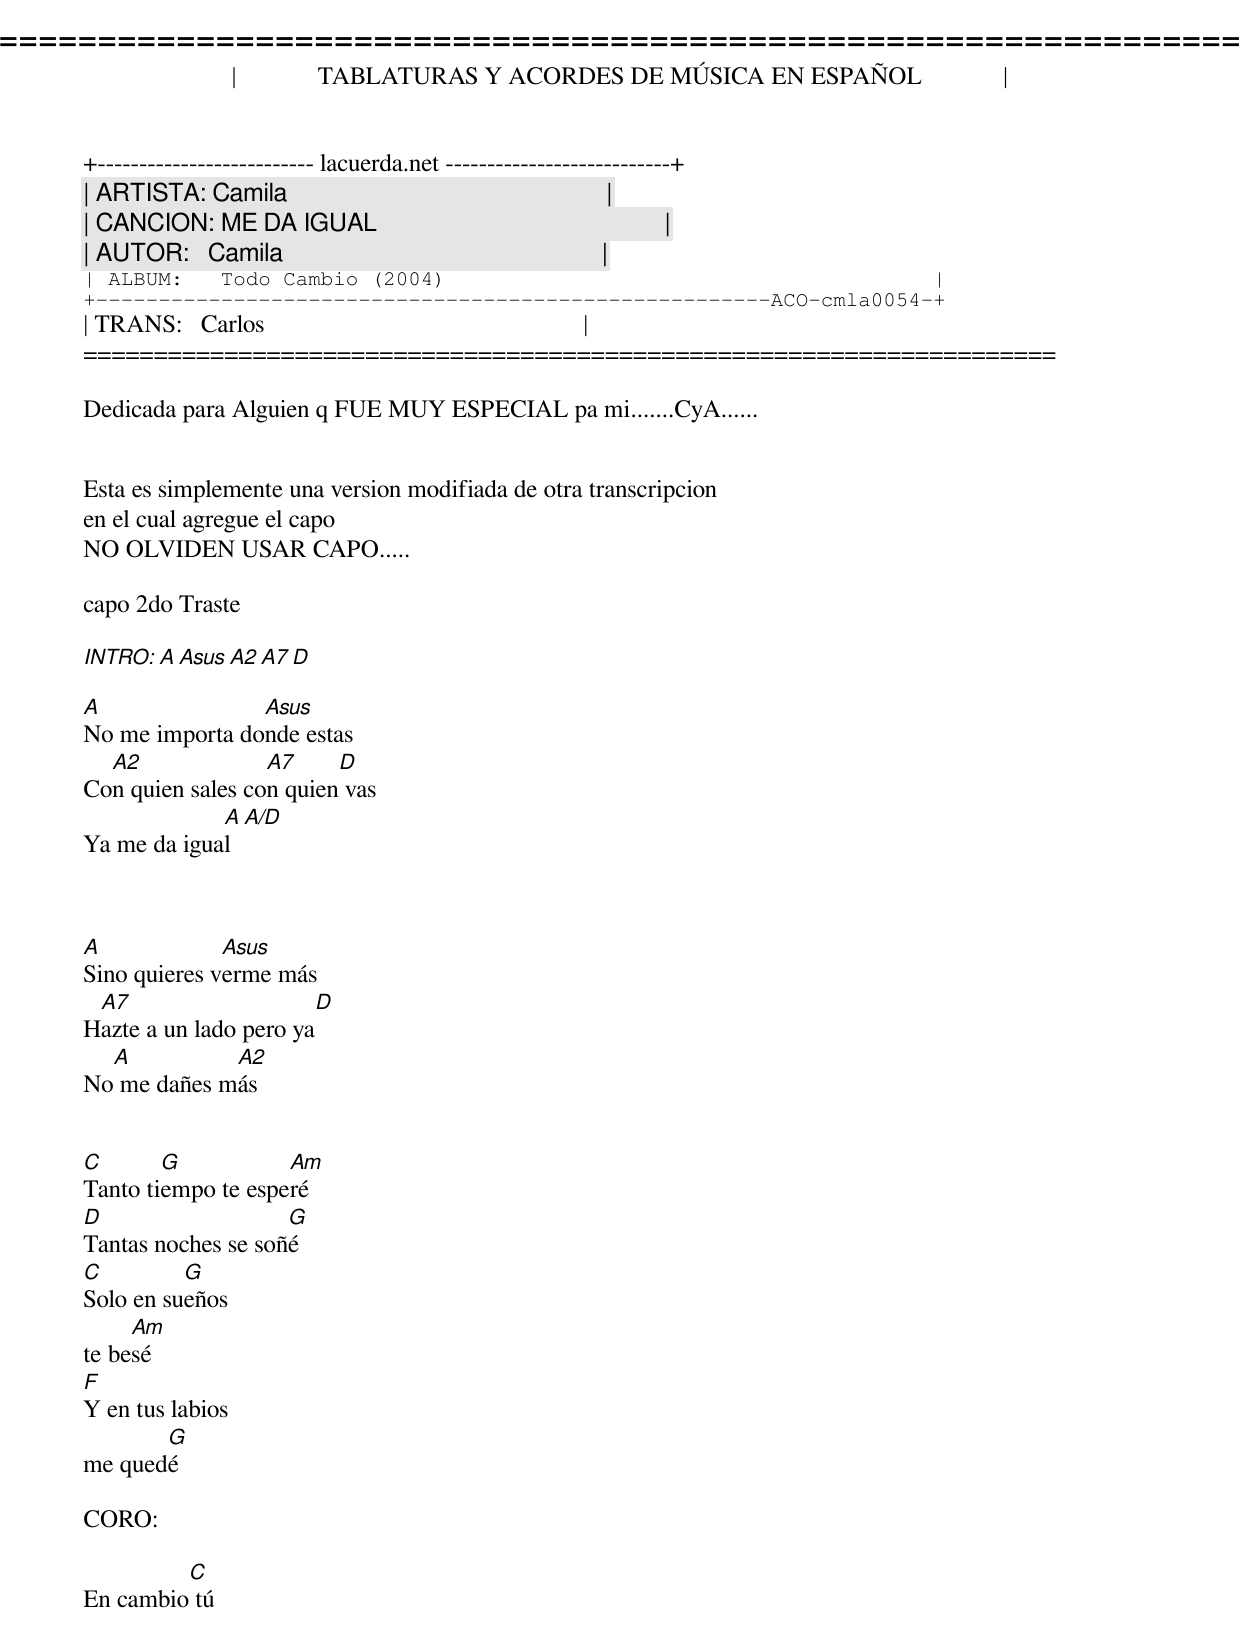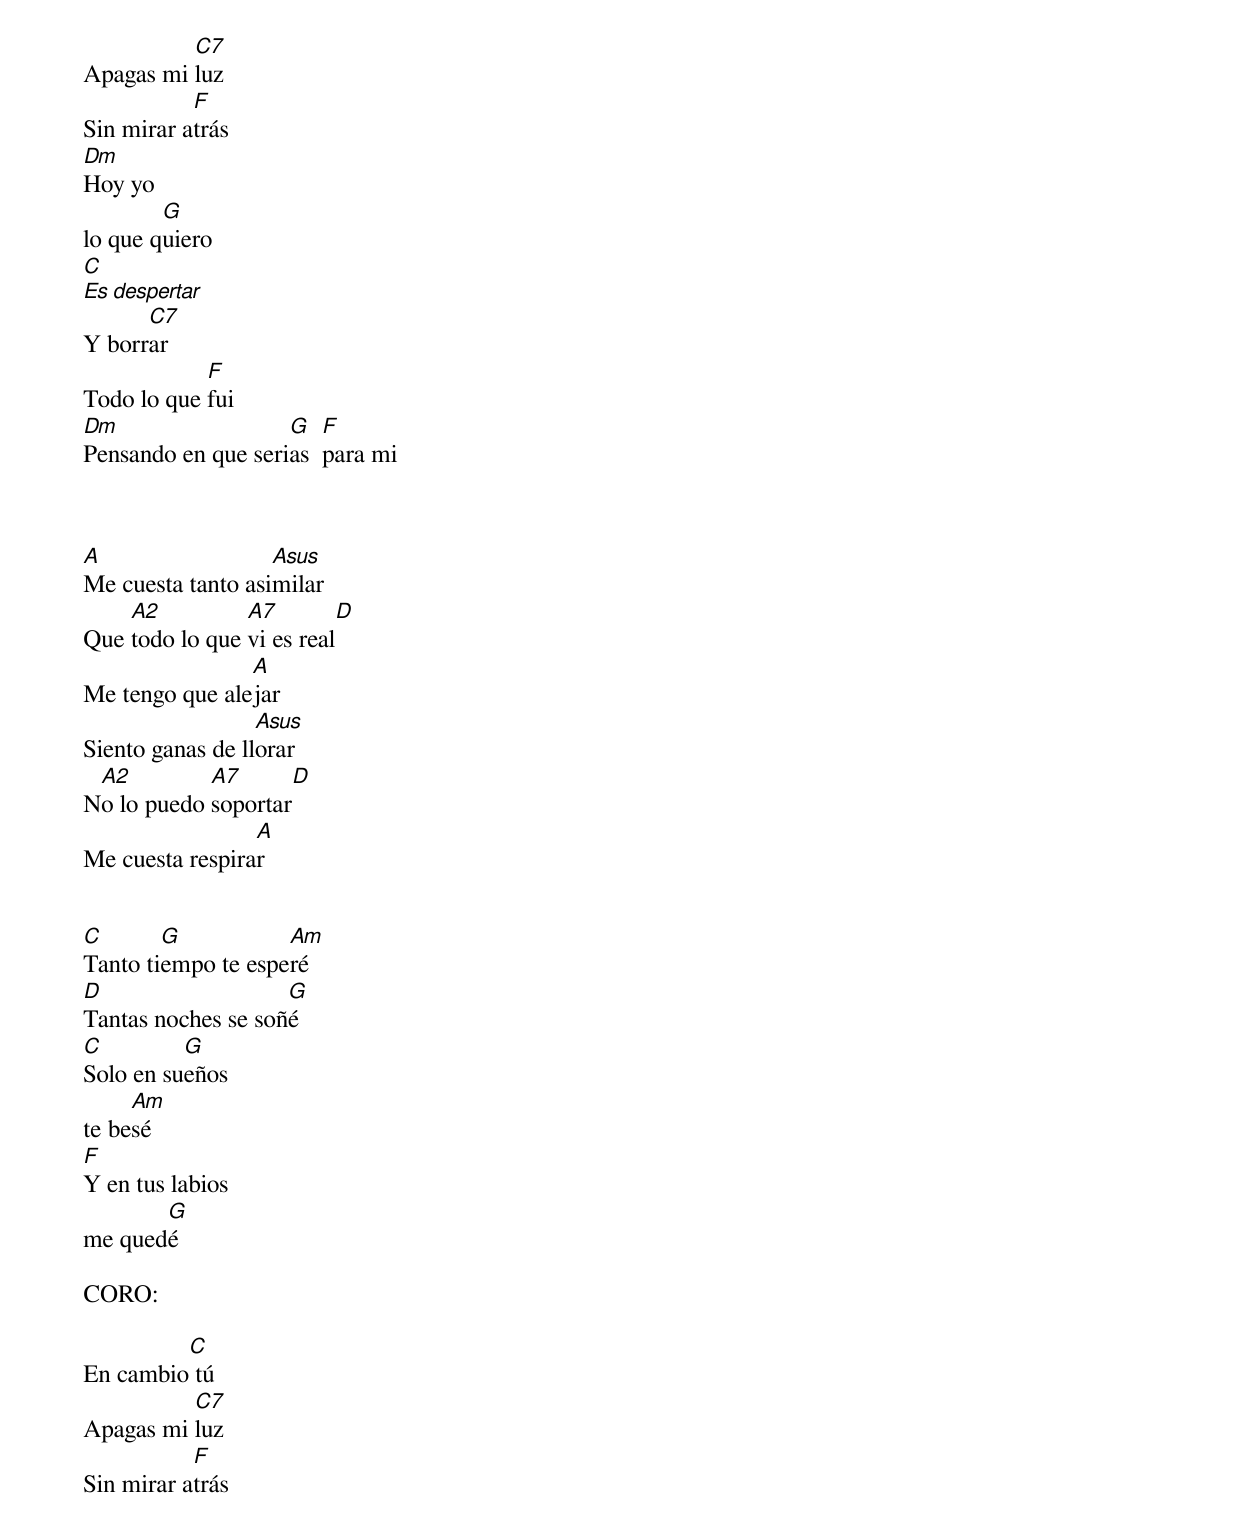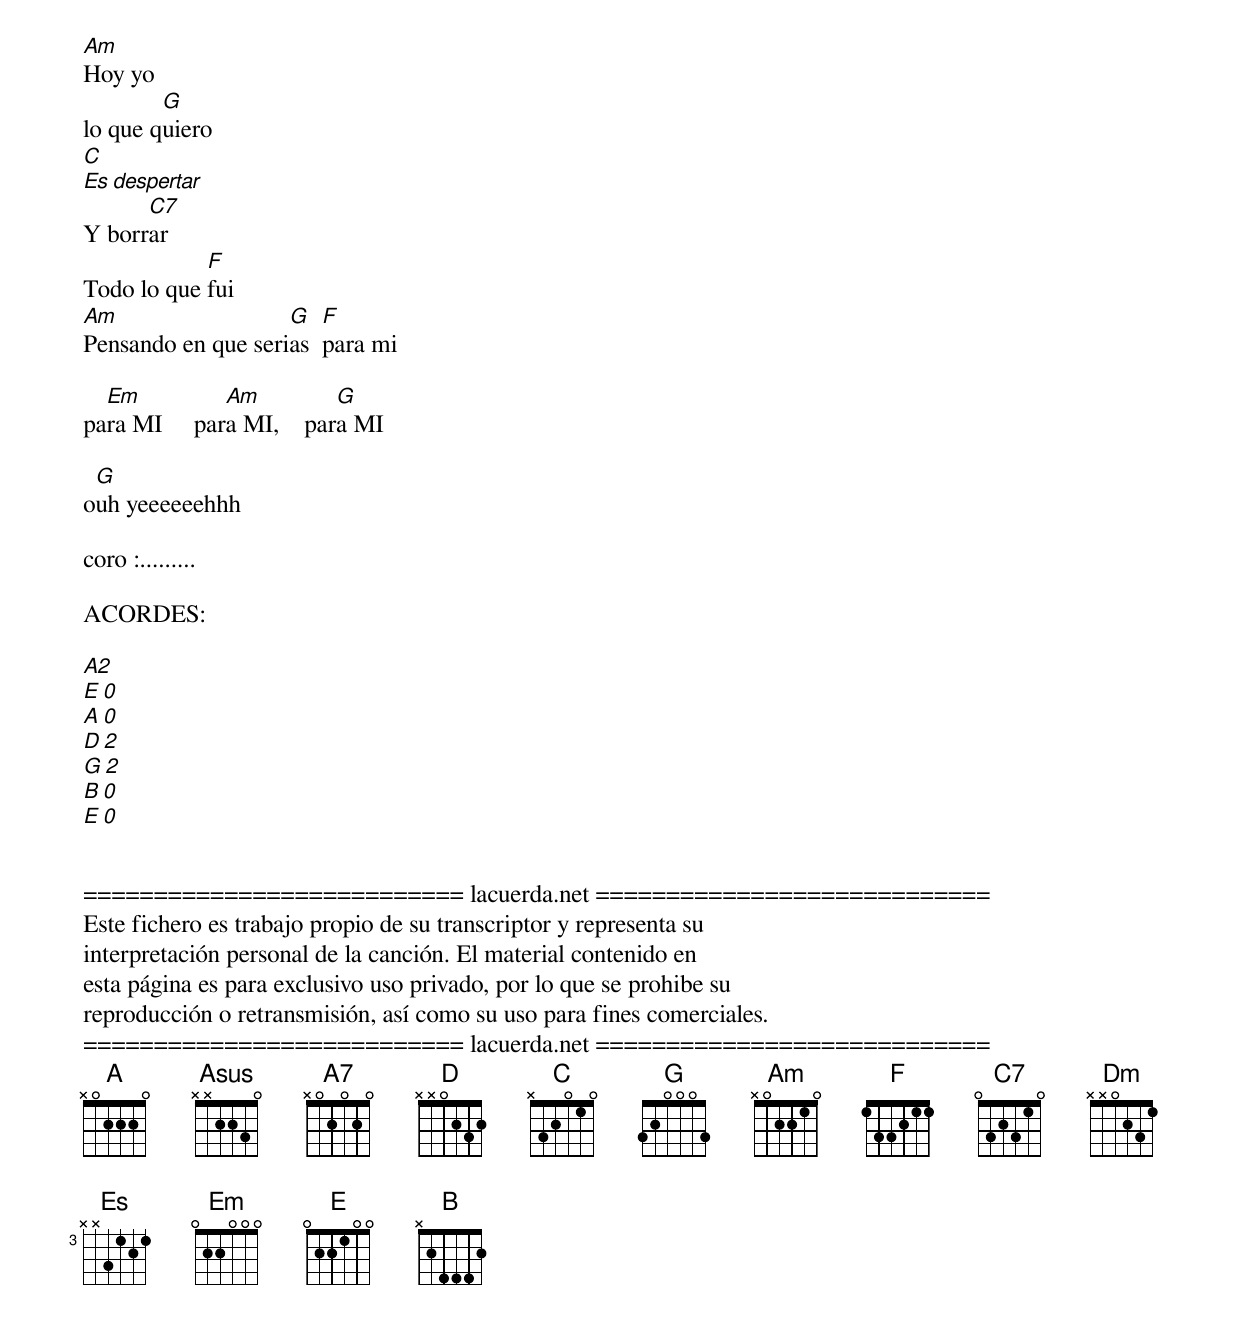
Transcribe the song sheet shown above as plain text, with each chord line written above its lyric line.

=====================================================================
|             TABLATURAS Y ACORDES DE MÚSICA EN ESPAÑOL             |
+-------------------------- lacuerda.net ---------------------------+
| ARTISTA: Camila                                                   |
| CANCION: ME DA IGUAL                                              |
| AUTOR:   Camila                                                   |
| ALBUM:   Todo Cambio (2004)                                       |
+------------------------------------------------------ACO-cmla0054-+
| TRANS:   Carlos                                                   |
=====================================================================

Dedicada para Alguien q FUE MUY ESPECIAL pa mi.......CyA......


Esta es simplemente una version modifiada de otra transcripcion
en el cual agregue el capo
NO OLVIDEN USAR CAPO.....

capo 2do Traste

INTRO: A  Asus  A2  A7  D

A               Asus
No me importa donde estas
  A2              A7     D
Con quien sales con quien vas
             A   A/D
Ya me da igual



A             Asus
Sino quieres verme más
 A7                     D
Hazte a un lado pero ya
  A          A2
No me dañes más


C       G           Am
Tanto tiempo te esperé
D                   G
Tantas noches se soñé
C         G
Solo en sueños
     Am
te besé
F
Y en tus labios
       G
me quedé

CORO:

         C
En cambio tú
          C7
Apagas mi luz
           F
Sin mirar atrás
Dm
Hoy yo
        G
lo que quiero
          C
Es despertar
      C7
Y borrar
            F
Todo lo que fui
Dm                  G   F
Pensando en que serias  para mi



A                  Asus
Me cuesta tanto asimilar
    A2          A7          D
Que todo lo que vi es real
                A
Me tengo que alejar
                  Asus
Siento ganas de llorar
 A2         A7      D
No lo puedo soportar
                 A
Me cuesta respirar


C       G           Am
Tanto tiempo te esperé
D                   G
Tantas noches se soñé
C         G
Solo en sueños
     Am
te besé
F
Y en tus labios
       G
me quedé

CORO:

         C
En cambio tú
          C7
Apagas mi luz
           F
Sin mirar atrás
Am
Hoy yo
        G
lo que quiero
          C
Es despertar
      C7
Y borrar
            F
Todo lo que fui
Am                  G   F
Pensando en que serias  para mi

  Em           Am          G
para MI     para MI,    para MI

 G
ouh yeeeeeehhh

coro :.........

ACORDES:

      A2
E     0
A     0
D     2
G     2
B     0
E     0


=========================== lacuerda.net ============================
Este fichero es trabajo propio de su transcriptor y representa su
interpretación personal de la canción. El material contenido en
esta página es para exclusivo uso privado, por lo que se prohibe su
reproducción o retransmisión, así como su uso para fines comerciales.
=========================== lacuerda.net ============================
